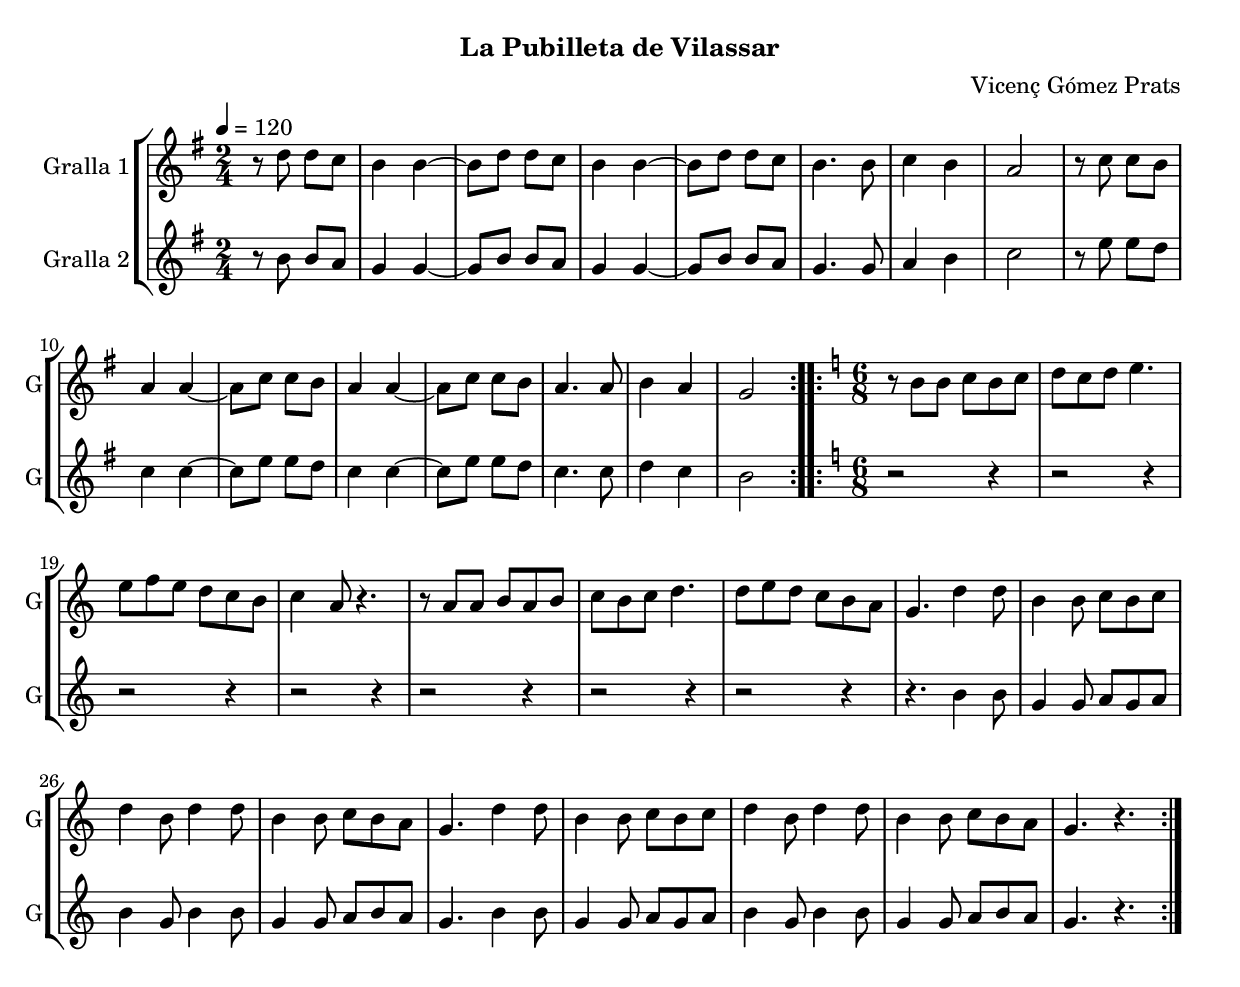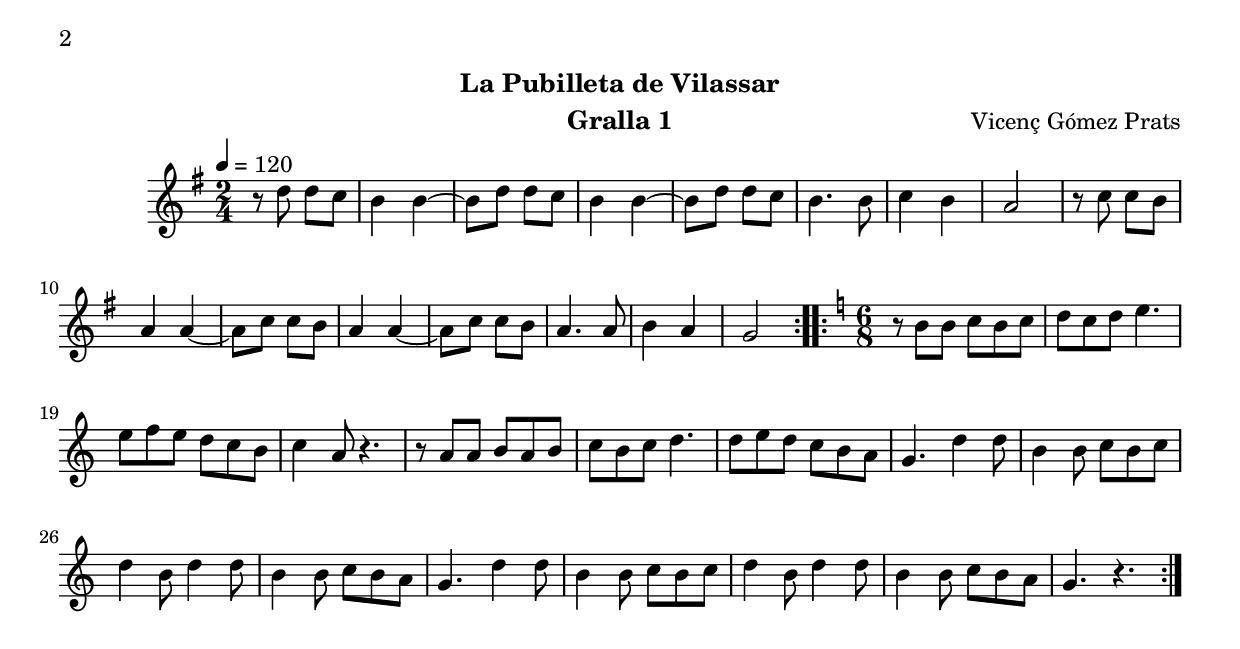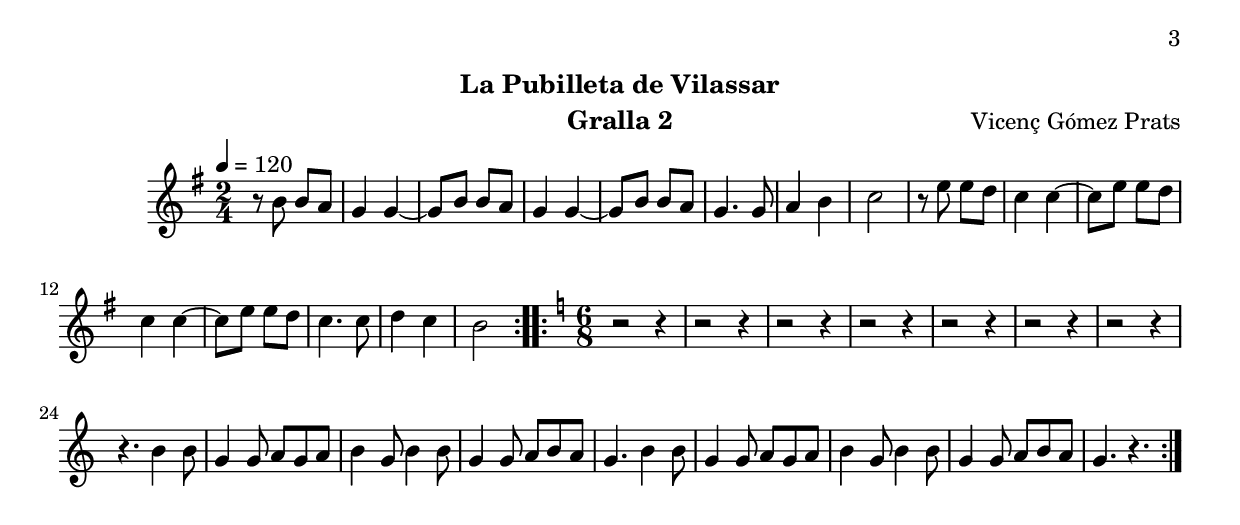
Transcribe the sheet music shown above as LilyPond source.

\version "2.22.1"

\header {
  dedication=""
  title="    "
  subtitle="La Pubilleta de Vilassar"
  subsubtitle=""
  poet=""
  meter=""
  piece=""
  composer="Vicenç Gómez Prats"
  arranger=""
  opus=""
  instrument=""
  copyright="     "
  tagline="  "
}

liniaroAa =
\relative d''
{
  \tempo 4=120
  \clef treble
  \key g \major
  \time 2/4
  \repeat volta 2 { r8 d d c  |
  b4 b ~  |
  b8 d d c  |
  b4 b ~  |
  %05
  b8 d d c  |
  b4. b8  |
  c4 b  |
  a2  |
  r8 c c b  |
  %10
  a4 a ~  |
  a8 c c b  |
  a4 a ~  |
  a8 c c b  |
  a4. a8  |
  %15
  b4 a  |
  g2  | }
  \key c \major   \time 6/8   \repeat volta 2 { r8 b b c b c  |
  d8 c d e4.  |
  e8 f e d c b  |
  %20
  c4 a8 r4.  |
  r8 a a b a b  |
  c8 b c d4.  |
  d8 e d c b a  |
  g4. d'4 d8  |
  %25
  b4 b8 c b c  |
  d4 b8 d4 d8  |
  b4 b8 c b a  |
  g4. d'4 d8  |
  b4 b8 c b c  |
  %30
  d4 b8 d4 d8  |
  b4 b8 c b a  |
  g4. r  | }
}

liniaroAb =
\relative b'
{
  \tempo 4=120
  \clef treble
  \key g \major
  \time 2/4
  \repeat volta 2 { r8 b b a  |
  g4 g ~  |
  g8 b b a  |
  g4 g ~  |
  %05
  g8 b b a  |
  g4. g8  |
  a4 b  |
  c2  |
  r8 e e d  |
  %10
  c4 c ~  |
  c8 e e d  |
  c4 c ~  |
  c8 e e d  |
  c4. c8  |
  %15
  d4 c  |
  b2  | }
  \key c \major   \time 6/8   \repeat volta 2 { r2 r4  |
  r2 r4  |
  r2 r4  |
  %20
  r2 r4  |
  r2 r4  |
  r2 r4  |
  r2 r4  |
  r4. b4 b8  |
  %25
  g4 g8 a g a  |
  b4 g8 b4 b8  |
  g4 g8 a b a  |
  g4. b4 b8  |
  g4 g8 a g a  |
  %30
  b4 g8 b4 b8  |
  g4 g8 a b a  |
  g4. r  | }
}

\bookpart {
  \score {
    \new StaffGroup {
      \override Score.RehearsalMark #'self-alignment-X = #LEFT
      <<
        \new Staff \with {instrumentName = #"Gralla 1" shortInstrumentName = #"G"} \liniaroAa
        \new Staff \with {instrumentName = #"Gralla 2" shortInstrumentName = #"G"} \liniaroAb
      >>
    }
    \layout {}
  }
  \score { \unfoldRepeats
    \new StaffGroup {
      \override Score.RehearsalMark #'self-alignment-X = #LEFT
      <<
        \new Staff \with {instrumentName = #"Gralla 1" shortInstrumentName = #"G"} \liniaroAa
        \new Staff \with {instrumentName = #"Gralla 2" shortInstrumentName = #"G"} \liniaroAb
      >>
    }
    \midi {
      \set Staff.midiInstrument = "oboe"
      \set DrumStaff.midiInstrument = "drums"
    }
  }
}

\bookpart {
  \header {instrument="Gralla 1"}
  \score {
    \new StaffGroup {
      \override Score.RehearsalMark #'self-alignment-X = #LEFT
      <<
        \new Staff \liniaroAa
      >>
    }
    \layout {}
  }
  \score { \unfoldRepeats
    \new StaffGroup {
      \override Score.RehearsalMark #'self-alignment-X = #LEFT
      <<
        \new Staff \liniaroAa
      >>
    }
    \midi {
      \set Staff.midiInstrument = "oboe"
      \set DrumStaff.midiInstrument = "drums"
    }
  }
}

\bookpart {
  \header {instrument="Gralla 2"}
  \score {
    \new StaffGroup {
      \override Score.RehearsalMark #'self-alignment-X = #LEFT
      <<
        \new Staff \liniaroAb
      >>
    }
    \layout {}
  }
  \score { \unfoldRepeats
    \new StaffGroup {
      \override Score.RehearsalMark #'self-alignment-X = #LEFT
      <<
        \new Staff \liniaroAb
      >>
    }
    \midi {
      \set Staff.midiInstrument = "oboe"
      \set DrumStaff.midiInstrument = "drums"
    }
  }
}

